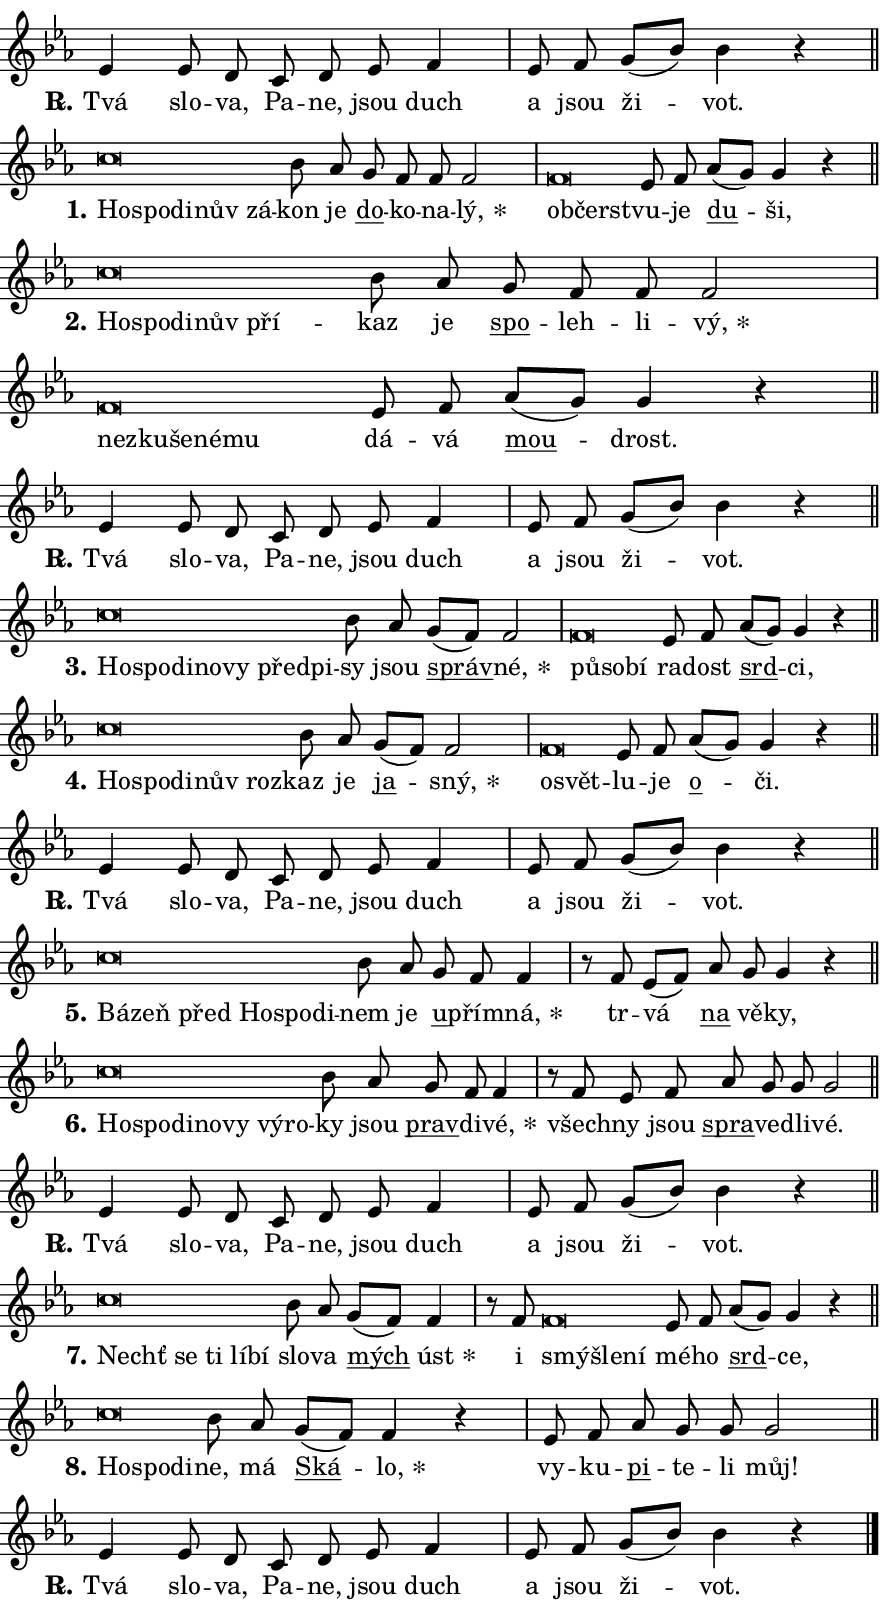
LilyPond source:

\version "2.24.0"
\header { tagline = "" }
\paper {
  indent = 0\cm
  top-margin = 0\cm
  right-margin = 0.13\cm % to fit lyric hyphens
  bottom-margin = 0\cm
  left-margin = 0\cm
  paper-width = 15\cm
  page-breaking = #ly:one-page-breaking
  system-system-spacing.basic-distance = #11
  score-system-spacing.basic-distance = #11
  ragged-last = ##f
}


%% Author: Thomas Morley
%% https://lists.gnu.org/archive/html/lilypond-user/2020-05/msg00002.html
#(define (line-position grob)
"Returns position of @var[grob} in current system:
   @code{'start}, if at first time-step
   @code{'end}, if at last time-step
   @code{'middle} otherwise
"
  (let* ((col (ly:item-get-column grob))
         (ln (ly:grob-object col 'left-neighbor))
         (rn (ly:grob-object col 'right-neighbor))
         (col-to-check-left (if (ly:grob? ln) ln col))
         (col-to-check-right (if (ly:grob? rn) rn col))
         (break-dir-left
           (and
             (ly:grob-property col-to-check-left 'non-musical #f)
             (ly:item-break-dir col-to-check-left)))
         (break-dir-right
           (and
             (ly:grob-property col-to-check-right 'non-musical #f)
             (ly:item-break-dir col-to-check-right))))
        (cond ((eqv? 1 break-dir-left) 'start)
              ((eqv? -1 break-dir-right) 'end)
              (else 'middle))))

#(define (tranparent-at-line-position vctor)
  (lambda (grob)
  "Relying on @code{line-position} select the relevant enry from @var{vctor}.
Used to determine transparency,"
    (case (line-position grob)
      ((end) (not (vector-ref vctor 0)))
      ((middle) (not (vector-ref vctor 1)))
      ((start) (not (vector-ref vctor 2))))))

noteHeadBreakVisibility =
#(define-music-function (break-visibility)(vector?)
"Makes @code{NoteHead}s transparent relying on @var{break-visibility}"
#{
  \override NoteHead.transparent =
    #(tranparent-at-line-position break-visibility)
#})

#(define delete-ledgers-for-transparent-note-heads
  (lambda (grob)
    "Reads whether a @code{NoteHead} is transparent.
If so this @code{NoteHead} is removed from @code{'note-heads} from
@var{grob}, which is supposed to be @code{LedgerLineSpanner}.
As a result ledgers are not printed for this @code{NoteHead}"
    (let* ((nhds-array (ly:grob-object grob 'note-heads))
           (nhds-list
             (if (ly:grob-array? nhds-array)
                 (ly:grob-array->list nhds-array)
                 '()))
           ;; Relies on the transparent-property being done before
           ;; Staff.LedgerLineSpanner.after-line-breaking is executed.
           ;; This is fragile ...
           (to-keep
             (remove
               (lambda (nhd)
                 (ly:grob-property nhd 'transparent #f))
               nhds-list)))
      ;; TODO find a better method to iterate over grob-arrays, similiar
      ;; to filter/remove etc for lists
      ;; For now rebuilt from scratch
      (set! (ly:grob-object grob 'note-heads)  '())
      (for-each
        (lambda (nhd)
          (ly:pointer-group-interface::add-grob grob 'note-heads nhd))
        to-keep))))

squashNotes = {
  \override NoteHead.X-extent = #'(-0.2 . 0.2)
  \override NoteHead.Y-extent = #'(-0.75 . 0)
  \override NoteHead.stencil =
    #(lambda (grob)
       (let ((pos (ly:grob-property grob 'staff-position)))
         (begin
           (if (< pos -7) (display "ERROR: Lower brevis then expected\n") (display ""))
           (if (<= pos -6) ly:text-interface::print ly:note-head::print))))
}
unSquashNotes = {
  \revert NoteHead.X-extent
  \revert NoteHead.Y-extent
  \revert NoteHead.stencil
}

hideNotes = \noteHeadBreakVisibility #begin-of-line-visible
unHideNotes = \noteHeadBreakVisibility #all-visible

% work-around for resetting accidentals
% https://lilypond.org/doc/v2.23/Documentation/notation/displaying-rhythms#unmetered-music
cadenzaMeasure = {
  \cadenzaOff
  \partial 1024 s1024
  \cadenzaOn
}

#(define-markup-command (accent layout props text) (markup?)
  "Underline accented syllable"
  (interpret-markup layout props
    #{\markup \override #'(offset . 4.3) \underline { #text }#}))

responsum = \markup \concat {
  "R" \hspace #-1.05 \path #0.1 #'((moveto 0 0.07) (lineto 0.9 0.8)) \hspace #0.05 "."
}

spaceSize = #0.6828661417322834 % exact space size for TeX Gyre Schola

\layout {
  \context {
    \Staff
    \remove "Time_signature_engraver"
    \override LedgerLineSpanner.after-line-breaking = #delete-ledgers-for-transparent-note-heads
  }
  \context {
    \Lyrics {
      \override LyricSpace.minimum-distance = \spaceSize
      \override LyricText.font-name = #"TeX Gyre Schola"
      \override LyricText.font-size = 1
      \override StanzaNumber.font-name = #"TeX Gyre Schola Bold"
      \override StanzaNumber.font-size = 1
    }
  }
  \context {
    \Score 
    \override NoteHead.text =
      #(lambda (grob) 
        (let ((pos (ly:grob-property grob 'staff-position)))
          #{\markup {
            \combine
              \halign #-0.55 \raise #(if (= pos -6) 0 0.5) \override #'(thickness . 2) \draw-line #'(3.2 . 0)
              \musicglyph "noteheads.sM1"
          }#}))
  }
}

% magnetic-lyrics.ily
%
%   written by
%     Jean Abou Samra <jean@abou-samra.fr>
%     Werner Lemberg <wl@gnu.org>
%
%   adapted by
%     Jiri Hon <jiri.hon@gmail.com>
%
% Version 2022-Apr-15

% https://www.mail-archive.com/lilypond-user@gnu.org/msg149350.html

#(define (Left_hyphen_pointer_engraver context)
   "Collect syllable-hyphen-syllable occurrences in lyrics and store
them in properties.  This engraver only looks to the left.  For
example, if the lyrics input is @code{foo -- bar}, it does the
following.

@itemize @bullet
@item
Set the @code{text} property of the @code{LyricHyphen} grob between
@q{foo} and @q{bar} to @code{foo}.

@item
Set the @code{left-hyphen} property of the @code{LyricText} grob with
text @q{foo} to the @code{LyricHyphen} grob between @q{foo} and
@q{bar}.
@end itemize

Use this auxiliary engraver in combination with the
@code{lyric-@/text::@/apply-@/magnetic-@/offset!} hook."
   (let ((hyphen #f)
         (text #f))
     (make-engraver
      (acknowledgers
       ((lyric-syllable-interface engraver grob source-engraver)
        (set! text grob)))
      (end-acknowledgers
       ((lyric-hyphen-interface engraver grob source-engraver)
        ;(when (not (grob::has-interface grob 'lyric-space-interface))
          (set! hyphen grob)));)
      ((stop-translation-timestep engraver)
       (when (and text hyphen)
         (ly:grob-set-object! text 'left-hyphen hyphen))
       (set! text #f)
       (set! hyphen #f)))))

#(define (lyric-text::apply-magnetic-offset! grob)
   "If the space between two syllables is less than the value in
property @code{LyricText@/.details@/.squash-threshold}, move the right
syllable to the left so that it gets concatenated with the left
syllable.

Use this function as a hook for
@code{LyricText@/.after-@/line-@/breaking} if the
@code{Left_@/hyphen_@/pointer_@/engraver} is active."
   (let ((hyphen (ly:grob-object grob 'left-hyphen #f)))
     (when hyphen
       (let ((left-text (ly:spanner-bound hyphen LEFT)))
         (when (grob::has-interface left-text 'lyric-syllable-interface)
           (let* ((common (ly:grob-common-refpoint grob left-text X))
                  (this-x-ext (ly:grob-extent grob common X))
                  (left-x-ext
                   (begin
                     ;; Trigger magnetism for left-text.
                     (ly:grob-property left-text 'after-line-breaking)
                     (ly:grob-extent left-text common X)))
                  ;; `delta` is the gap width between two syllables.
                  (delta (- (interval-start this-x-ext)
                            (interval-end left-x-ext)))
                  (details (ly:grob-property grob 'details))
                  (threshold (assoc-get 'squash-threshold details 0.2)))
             (when (< delta threshold)
               (let* (;; We have to manipulate the input text so that
                      ;; ligatures crossing syllable boundaries are not
                      ;; disabled.  For languages based on the Latin
                      ;; script this is essentially a beautification.
                      ;; However, for non-Western scripts it can be a
                      ;; necessity.
                      (lt (ly:grob-property left-text 'text))
                      (rt (ly:grob-property grob 'text))
                      (is-space (grob::has-interface hyphen 'lyric-space-interface))
                      (space (if is-space " " ""))
                      (extra-delta (if is-space spaceSize 0))
                      ;; Append new syllable.
                      (ltrt-space (if (and (string? lt) (string? rt))
                                (string-append lt space rt)
                                (make-concat-markup (list lt space rt))))
                      ;; Right-align `ltrt` to the right side.
                      (ltrt-space-markup (grob-interpret-markup
                               grob
                               (make-translate-markup
                                (cons (interval-length this-x-ext) 0)
                                (make-right-align-markup ltrt-space)))))
                 (begin
                   ;; Don't print `left-text`.
                   (ly:grob-set-property! left-text 'stencil #f)
                   ;; Set text and stencil (which holds all collected
                   ;; syllables so far) and shift it to the left.
                   (ly:grob-set-property! grob 'text ltrt-space)
                   (ly:grob-set-property! grob 'stencil ltrt-space-markup)
                   (ly:grob-translate-axis! grob (- (- delta extra-delta)) X))))))))))


#(define (lyric-hyphen::displace-bounds-first grob)
   ;; Make very sure this callback isn't triggered too early.
   (let ((left (ly:spanner-bound grob LEFT))
         (right (ly:spanner-bound grob RIGHT)))
     (ly:grob-property left 'after-line-breaking)
     (ly:grob-property right 'after-line-breaking)
     (ly:lyric-hyphen::print grob)))

squashThreshold = #0.4

\layout {
  \context {
    \Lyrics
    \consists #Left_hyphen_pointer_engraver
    \override LyricText.after-line-breaking =
      #lyric-text::apply-magnetic-offset!
    \override LyricHyphen.stencil = #lyric-hyphen::displace-bounds-first
    \override LyricText.details.squash-threshold = \squashThreshold
    \override LyricHyphen.minimum-distance = 0
    \override LyricHyphen.minimum-length = \squashThreshold
  }
}

squashText = \override LyricText.details.squash-threshold = 9999
unSquashText = \override LyricText.details.squash-threshold = \squashThreshold

leftText = \override LyricText.self-alignment-X = #LEFT
unLeftText = \revert LyricText.self-alignment-X

starOffset = #(lambda (grob) 
                (let ((x_offset (ly:self-alignment-interface::aligned-on-x-parent grob)))
                  (if (= x_offset 0) 0 (+ x_offset 1.2))))

star = #(define-music-function (syllable)(string?)
"Append star separator at the end of a syllable"
#{
  \once \override LyricText.X-offset = #starOffset
  \lyricmode { \markup {
    #syllable
    \override #'((font-name . "TeX Gyre Schola Bold")) \hspace #0.2 \lower #0.65 \larger "*"
  } }
#})

starAccent = #(define-music-function (syllable)(string?)
"Append star separator at the end of a syllable and make accent"
#{
  \once \override LyricText.X-offset = #starOffset
  \lyricmode { \markup {
    \accent #syllable
    \override #'((font-name . "TeX Gyre Schola Bold")) \hspace #0.2 \lower #0.65 \larger "*"
  } }
#})

breath = #(define-music-function (syllable)(string?)
"Append breathing indicator at the end of a syllable"
#{
  \lyricmode { \markup { #syllable "+" } }
#})

optionalBreath = #(define-music-function (syllable)(string?)
"Append optional breathing indicator at the end of a syllable"
#{
  \lyricmode { \markup { #syllable "(+)" } }
#})


\score {
    <<
        \new Voice = "melody" { \cadenzaOn \key es \major \relative { es'4 es8 d c d es f4 \cadenzaMeasure \bar "|" es8 f \bar "" g[( bes)] bes4 r \cadenzaMeasure \bar "||" \break } }
        \new Lyrics \lyricsto "melody" { \lyricmode { \set stanza = \responsum
Tvá slo -- va, Pa -- ne, jsou duch a jsou ži -- vot. } }
    >>
    \layout {}
}

\score {
    <<
        \new Voice = "melody" { \cadenzaOn \key es \major \relative { \squashNotes c''\breve*1/16 \hideNotes \breve*1/16 \bar "" \breve*1/16 \bar "" \breve*1/16 \breve*1/16 \bar "" \unHideNotes \unSquashNotes bes8 as \bar "" g f f f2 \cadenzaMeasure \bar "|" \squashNotes f\breve*1/16 \hideNotes \breve*1/16 \bar "" \unHideNotes \unSquashNotes es8 f \bar "" as[( g)] g4 r \cadenzaMeasure \bar "||" \break } }
        \new Lyrics \lyricsto "melody" { \lyricmode { \set stanza = "1."
\leftText Ho -- \squashText spo -- di -- nův zá -- \unLeftText \unSquashText kon je \markup \accent do -- ko -- na -- \star lý, \leftText ob -- \squashText čerst -- \unLeftText \unSquashText vu -- je \markup \accent du -- ši, } }
    >>
    \layout {}
}

\score {
    <<
        \new Voice = "melody" { \cadenzaOn \key es \major \relative { \squashNotes c''\breve*1/16 \hideNotes \breve*1/16 \bar "" \breve*1/16 \bar "" \breve*1/16 \breve*1/16 \bar "" \unHideNotes \unSquashNotes bes8 as \bar "" g f f f2 \cadenzaMeasure \bar "|" \squashNotes f\breve*1/16 \hideNotes \breve*1/16 \bar "" \breve*1/16 \bar "" \breve*1/16 \breve*1/16 \bar "" \unHideNotes \unSquashNotes es8 f \bar "" as[( g)] g4 r \cadenzaMeasure \bar "||" \break } }
        \new Lyrics \lyricsto "melody" { \lyricmode { \set stanza = "2."
\leftText Ho -- \squashText spo -- di -- nův pří -- \unLeftText \unSquashText kaz je \markup \accent spo -- leh -- li -- \star vý, \leftText ne -- \squashText zku -- še -- né -- mu \unLeftText \unSquashText dá -- vá \markup \accent mou -- drost. } }
    >>
    \layout {}
}

\score {
    <<
        \new Voice = "melody" { \cadenzaOn \key es \major \relative { es'4 es8 d c d es f4 \cadenzaMeasure \bar "|" es8 f \bar "" g[( bes)] bes4 r \cadenzaMeasure \bar "||" \break } }
        \new Lyrics \lyricsto "melody" { \lyricmode { \set stanza = \responsum
Tvá slo -- va, Pa -- ne, jsou duch a jsou ži -- vot. } }
    >>
    \layout {}
}

\score {
    <<
        \new Voice = "melody" { \cadenzaOn \key es \major \relative { \squashNotes c''\breve*1/16 \hideNotes \breve*1/16 \bar "" \breve*1/16 \bar "" \breve*1/16 \bar "" \breve*1/16 \bar "" \breve*1/16 \breve*1/16 \bar "" \unHideNotes \unSquashNotes bes8 as \bar "" g[( f)] f2 \cadenzaMeasure \bar "|" \squashNotes f\breve*1/16 \hideNotes \breve*1/16 \breve*1/16 \bar "" \unHideNotes \unSquashNotes es8 f \bar "" as[( g)] g4 r \cadenzaMeasure \bar "||" \break } }
        \new Lyrics \lyricsto "melody" { \lyricmode { \set stanza = "3."
\leftText Ho -- \squashText spo -- di -- no -- vy před -- pi -- \unLeftText \unSquashText sy jsou \markup \accent správ -- \star né, \leftText pů -- \squashText so -- bí \unLeftText \unSquashText ra -- dost \markup \accent srd -- ci, } }
    >>
    \layout {}
}

\score {
    <<
        \new Voice = "melody" { \cadenzaOn \key es \major \relative { \squashNotes c''\breve*1/16 \hideNotes \breve*1/16 \bar "" \breve*1/16 \bar "" \breve*1/16 \breve*1/16 \bar "" \unHideNotes \unSquashNotes bes8 as \bar "" g[( f)] f2 \cadenzaMeasure \bar "|" \squashNotes f\breve*1/16 \hideNotes \breve*1/16 \bar "" \unHideNotes \unSquashNotes es8 f \bar "" as[( g)] g4 r \cadenzaMeasure \bar "||" \break } }
        \new Lyrics \lyricsto "melody" { \lyricmode { \set stanza = "4."
\leftText Ho -- \squashText spo -- di -- nův roz -- \unLeftText \unSquashText kaz je \markup \accent ja -- \star sný, \leftText o -- \squashText svět -- \unLeftText \unSquashText lu -- je \markup \accent o -- či. } }
    >>
    \layout {}
}

\score {
    <<
        \new Voice = "melody" { \cadenzaOn \key es \major \relative { es'4 es8 d c d es f4 \cadenzaMeasure \bar "|" es8 f \bar "" g[( bes)] bes4 r \cadenzaMeasure \bar "||" \break } }
        \new Lyrics \lyricsto "melody" { \lyricmode { \set stanza = \responsum
Tvá slo -- va, Pa -- ne, jsou duch a jsou ži -- vot. } }
    >>
    \layout {}
}

\score {
    <<
        \new Voice = "melody" { \cadenzaOn \key es \major \relative { \squashNotes c''\breve*1/16 \hideNotes \breve*1/16 \bar "" \breve*1/16 \bar "" \breve*1/16 \bar "" \breve*1/16 \breve*1/16 \bar "" \unHideNotes \unSquashNotes bes8 as \bar "" g f f4 \cadenzaMeasure \bar "|" r8 f8 es8[( f)] \bar "" as g g4 r \cadenzaMeasure \bar "||" \break } }
        \new Lyrics \lyricsto "melody" { \lyricmode { \set stanza = "5."
\leftText Bá -- \squashText zeň před Ho -- spo -- di -- \unLeftText \unSquashText nem je \markup \accent u -- přím -- \star ná, tr -- vá \markup \accent na vě -- ky, } }
    >>
    \layout {}
}

\score {
    <<
        \new Voice = "melody" { \cadenzaOn \key es \major \relative { \squashNotes c''\breve*1/16 \hideNotes \breve*1/16 \bar "" \breve*1/16 \bar "" \breve*1/16 \bar "" \breve*1/16 \bar "" \breve*1/16 \breve*1/16 \bar "" \unHideNotes \unSquashNotes bes8 as \bar "" g f f4 \cadenzaMeasure \bar "|" r8 f es8 f \bar "" as g g g2 \cadenzaMeasure \bar "||" \break } }
        \new Lyrics \lyricsto "melody" { \lyricmode { \set stanza = "6."
\leftText Ho -- \squashText spo -- di -- no -- vy vý -- ro -- \unLeftText \unSquashText ky jsou \markup \accent prav -- di -- \star vé, všech -- ny jsou \markup \accent spra -- ve -- dli -- vé. } }
    >>
    \layout {}
}

\score {
    <<
        \new Voice = "melody" { \cadenzaOn \key es \major \relative { es'4 es8 d c d es f4 \cadenzaMeasure \bar "|" es8 f \bar "" g[( bes)] bes4 r \cadenzaMeasure \bar "||" \break } }
        \new Lyrics \lyricsto "melody" { \lyricmode { \set stanza = \responsum
Tvá slo -- va, Pa -- ne, jsou duch a jsou ži -- vot. } }
    >>
    \layout {}
}

\score {
    <<
        \new Voice = "melody" { \cadenzaOn \key es \major \relative { \squashNotes c''\breve*1/16 \hideNotes \breve*1/16 \bar "" \breve*1/16 \bar "" \breve*1/16 \breve*1/16 \bar "" \unHideNotes \unSquashNotes bes8 as \bar "" g[( f)] f4 \cadenzaMeasure \bar "|" r8 f8 \squashNotes f\breve*1/16 \hideNotes \breve*1/16 \breve*1/16 \bar "" \unHideNotes \unSquashNotes es8 f \bar "" as[( g)] g4 r \cadenzaMeasure \bar "||" \break } }
        \new Lyrics \lyricsto "melody" { \lyricmode { \set stanza = "7."
\leftText Nechť \squashText se ti lí -- bí \unLeftText \unSquashText slo -- va \markup \accent mých \star úst i \leftText smý -- \squashText šle -- ní \unLeftText \unSquashText mé -- ho \markup \accent srd -- ce, } }
    >>
    \layout {}
}

\score {
    <<
        \new Voice = "melody" { \cadenzaOn \key es \major \relative { \squashNotes c''\breve*1/16 \hideNotes \breve*1/16 \breve*1/16 \bar "" \unHideNotes \unSquashNotes bes8 as \bar "" g[( f)] f4 r \cadenzaMeasure \bar "|" es8 f \bar "" as g g g2 \cadenzaMeasure \bar "||" \break } }
        \new Lyrics \lyricsto "melody" { \lyricmode { \set stanza = "8."
\leftText Ho -- \squashText spo -- di -- \unLeftText \unSquashText ne, má \markup \accent Ská -- \star lo, vy -- ku -- \markup \accent pi -- te -- li můj! } }
    >>
    \layout {}
}

\score {
    <<
        \new Voice = "melody" { \cadenzaOn \key es \major \relative { es'4 es8 d c d es f4 \cadenzaMeasure \bar "|" es8 f \bar "" g[( bes)] bes4 r \cadenzaMeasure \bar "||" \break } \bar "|." }
        \new Lyrics \lyricsto "melody" { \lyricmode { \set stanza = \responsum
Tvá slo -- va, Pa -- ne, jsou duch a jsou ži -- vot. } }
    >>
    \layout {}
}
